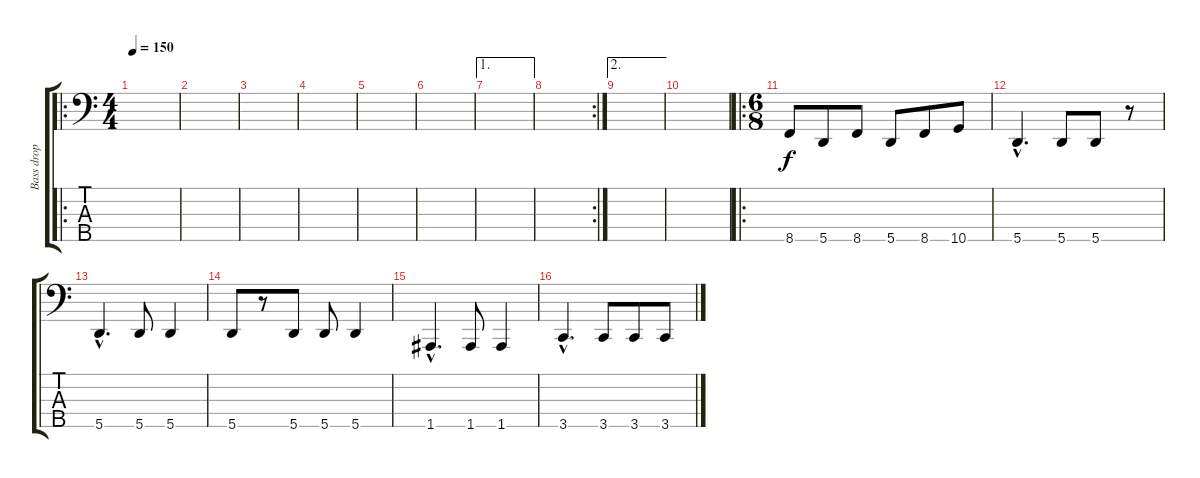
\track ("Bass drop A" "Bass drop ") {instrument fretlessbass}
\staff {score tabs}
\tuning (G2 D2 A1 E1 A0) {hide}
\ro
\ts (4 4)
\tempo 150
\clef f4
\ks c
|
|
|
|
|
|
\ae 1
|
\rc 2
|
\ae 2
|
|
\ro
\ts (6 8)
8.5.8 5.5.8 8.5.8 5.5.8 8.5.8 10.5.8 |
5.5{hac}.4{d} 5.5.8 5.5.8 r.8 |
5.5{hac}.4{d} 5.5.8 5.5.4 |
5.5.8 r.8 5.5.8 5.5.8 5.5.4 |
1.5{hac}.4{d} 1.5.8 1.5.4 |
3.5{hac}.4{d} 3.5.8 3.5.8 3.5.8
